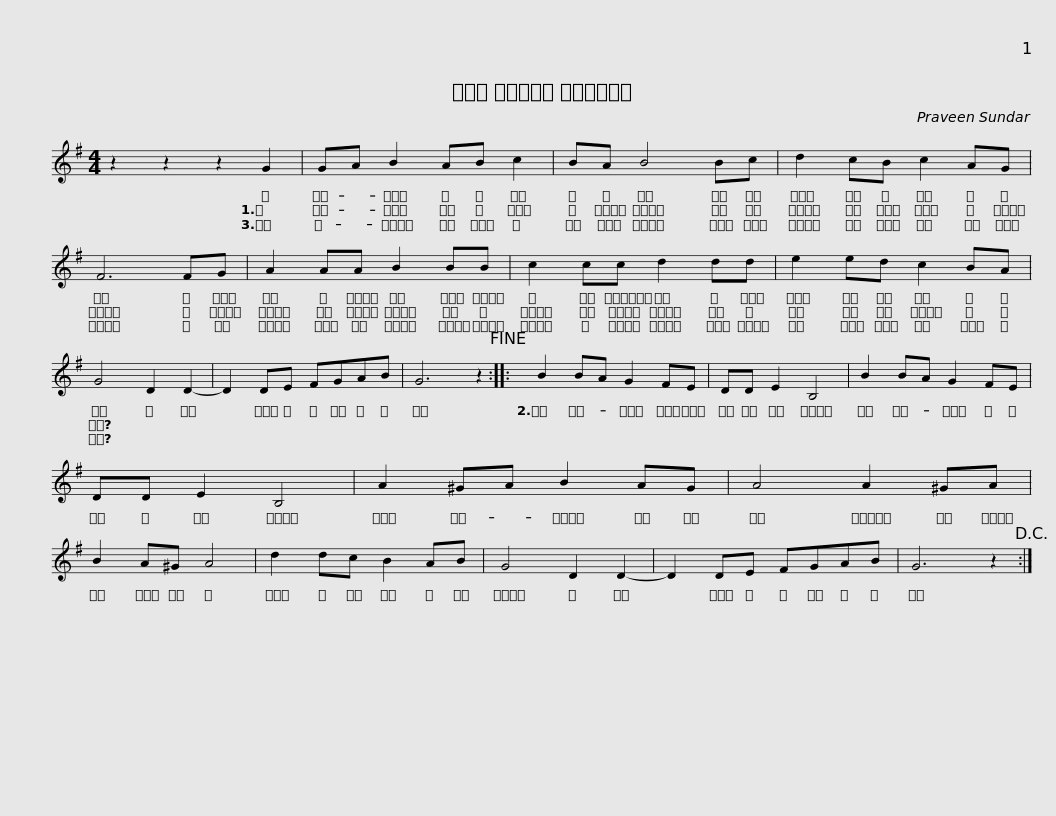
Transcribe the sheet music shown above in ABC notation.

X:1
L:1/8
M:4/4
I:linebreak $
K:G
V:1 treble
V:1
 z2 z2 z2 G2 | GA B2 AB c2 | BA B4 Bc | d2 cB c2 AG | F6 FG |$ %5
 A2 AA B2 BB | c2 cc d2 dd | e2 ed c2 BA |$ G4 D2 D2- | D2 DE FGAB | %10
 G6 z2!fine! :: B2 BA G2 FE | DD E2 B,4 | B2 BA G2 FE |$ DD E2 B,4 | %15
 A2 ^GA B2 AG | A4 A2 ^GA | B2 A^G A4 | d2 dc B2 AB |$ G4 D2 D2- | %20
 D2 DE FGAB | G6 z2!D.C.! :| %22
